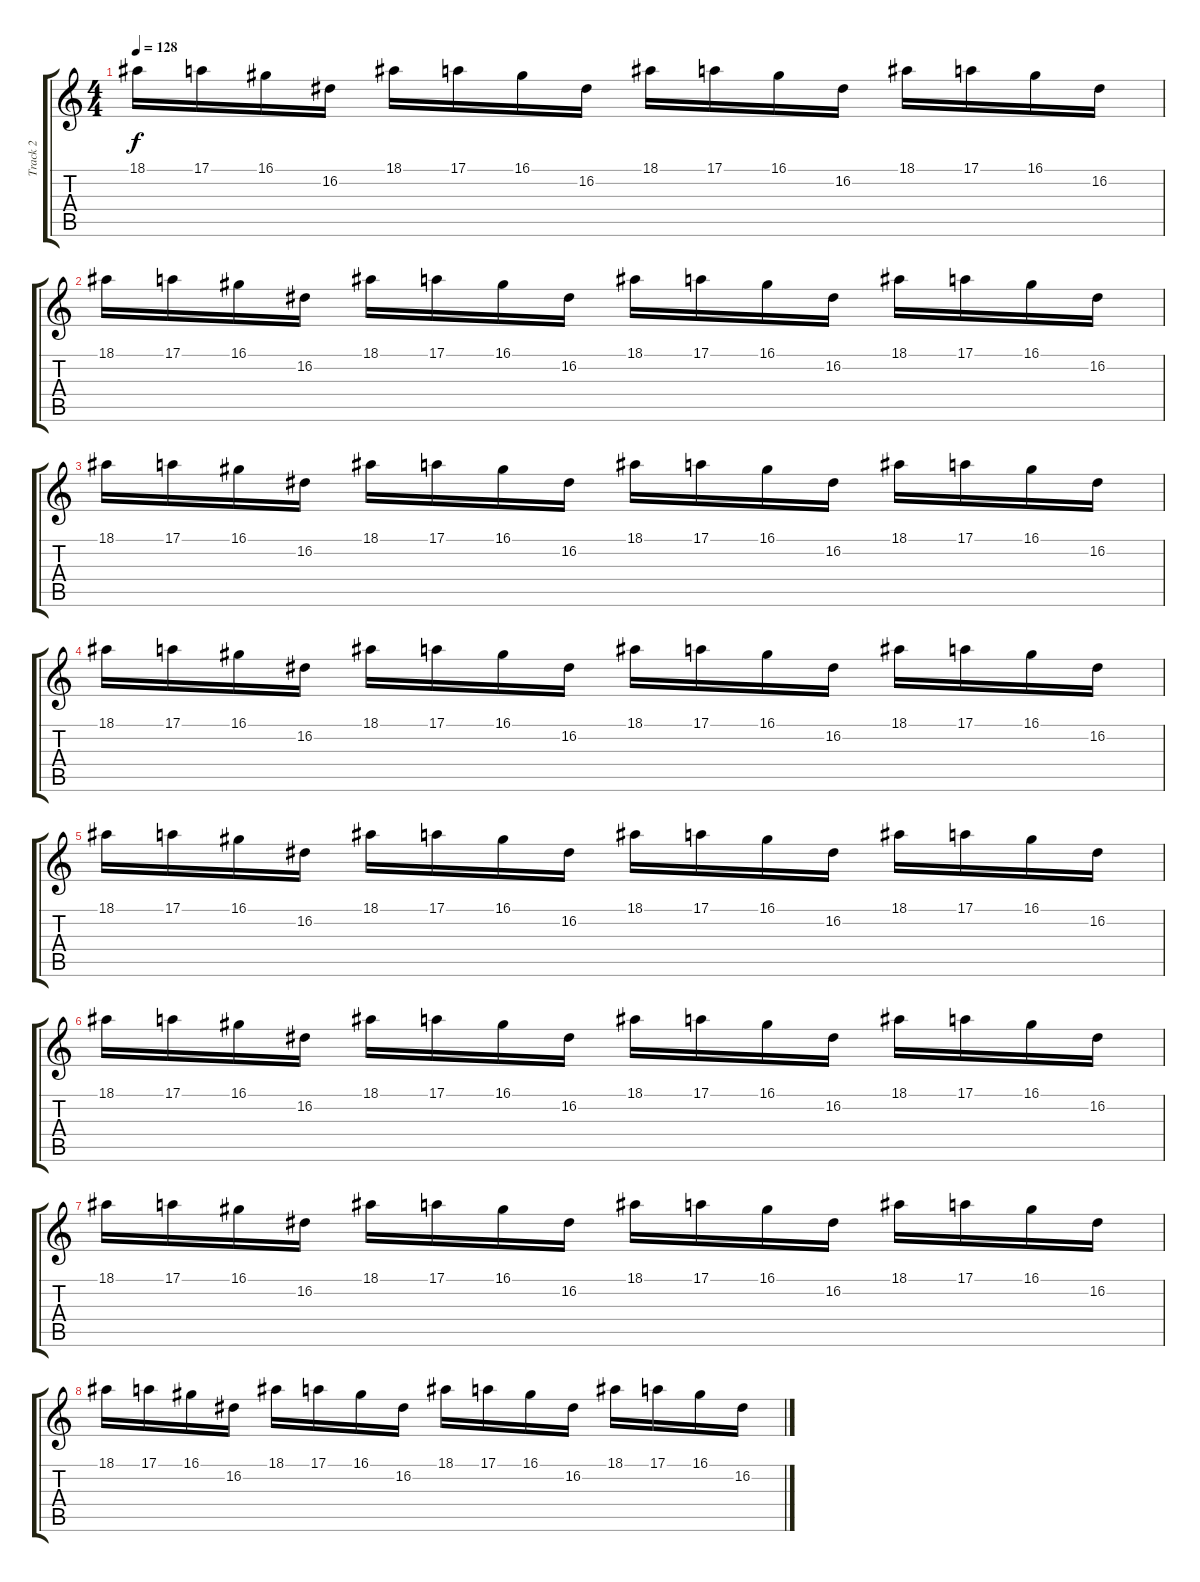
\track ("Track 2" "Track 2") {instrument marimba}
\staff {score tabs}
\tuning (E4 B3 G3 D3 A2 E2) {hide}
\ts (4 4)
\tempo 128
\clef g2
\ks c
18.1.16{dy f} 17.1.16 16.1.16 16.2.16 18.1.16 17.1.16 16.1.16 16.2.16 18.1.16 17.1.16 16.1.16 16.2.16 18.1.16 17.1.16 16.1.16 16.2.16 |
18.1.16 17.1.16 16.1.16 16.2.16 18.1.16 17.1.16 16.1.16 16.2.16 18.1.16 17.1.16 16.1.16 16.2.16 18.1.16 17.1.16 16.1.16 16.2.16 |
18.1.16 17.1.16 16.1.16 16.2.16 18.1.16 17.1.16 16.1.16 16.2.16 18.1.16 17.1.16 16.1.16 16.2.16 18.1.16 17.1.16 16.1.16 16.2.16 |
18.1.16 17.1.16 16.1.16 16.2.16 18.1.16 17.1.16 16.1.16 16.2.16 18.1.16 17.1.16 16.1.16 16.2.16 18.1.16 17.1.16 16.1.16 16.2.16 |
18.1.16 17.1.16 16.1.16 16.2.16 18.1.16 17.1.16 16.1.16 16.2.16 18.1.16 17.1.16 16.1.16 16.2.16 18.1.16 17.1.16 16.1.16 16.2.16 |
18.1.16 17.1.16 16.1.16 16.2.16 18.1.16 17.1.16 16.1.16 16.2.16 18.1.16 17.1.16 16.1.16 16.2.16 18.1.16 17.1.16 16.1.16 16.2.16 |
18.1.16 17.1.16 16.1.16 16.2.16 18.1.16 17.1.16 16.1.16 16.2.16 18.1.16 17.1.16 16.1.16 16.2.16 18.1.16 17.1.16 16.1.16 16.2.16 |
18.1.16 17.1.16 16.1.16 16.2.16 18.1.16 17.1.16 16.1.16 16.2.16 18.1.16 17.1.16 16.1.16 16.2.16 18.1.16 17.1.16 16.1.16 16.2.16
